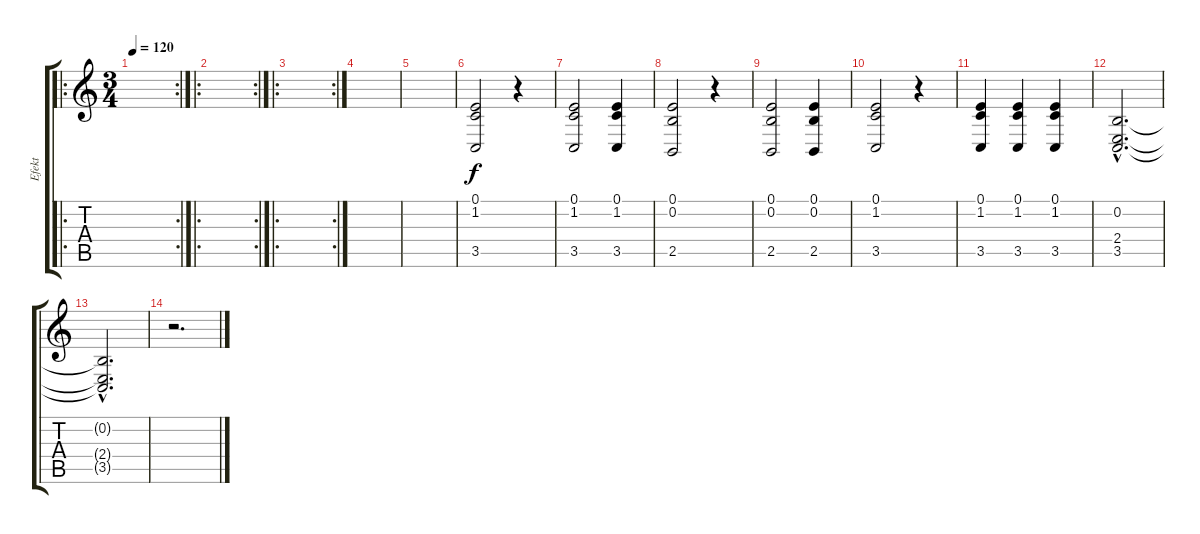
\track ("Efekt" "Efekt") {instrument stringensemble1}
\staff {score tabs}
\tuning (E4 B3 G3 D3 A2 E2) {hide}
\ro
\rc 2
\ts (3 4)
\tempo 120
\clef g2
\ks c
|
\ro
\rc 2
|
\ro
\rc 2
|
|
|
(0.1 1.2 3.5).2 r.4 |
(0.1 1.2 3.5).2 (0.1 1.2 3.5).4 |
(0.1 0.2 2.5).2 r.4 |
(0.1 0.2 2.5).2 (0.1 0.2 2.5).4 |
(0.1 1.2 3.5).2 r.4 |
(0.1 1.2 3.5).4 (0.1 1.2 3.5).4 (0.1 1.2 3.5).4 |
(0.2{hac} 2.4{hac} 3.5{hac}).2{d} |
(0.2{hac t} 2.4{hac t} 3.5{hac t}).2{d} |
r.2{d}
